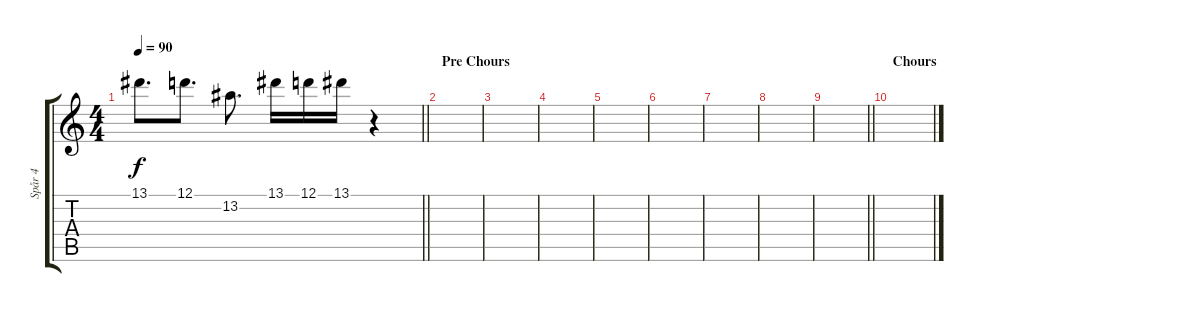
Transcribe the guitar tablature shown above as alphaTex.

\track ("Spår 4" "Spår 4") {instrument distortionguitar}
\staff {score tabs}
\tuning (D4 A3 F3 C3 G2 C2) {hide}
\ts (4 4)
\tempo 90
\clef g2
\barLineRight lightlight
\ks c
13.1.8{d dy f} 12.1.8{d} 13.2.8{d} 13.1.16 12.1.16 13.1.16 r.4 |
\section ("" "Pre Chours")
|
|
|
|
|
|
|
\barLineRight lightlight
|
\section ("" "Chours")
